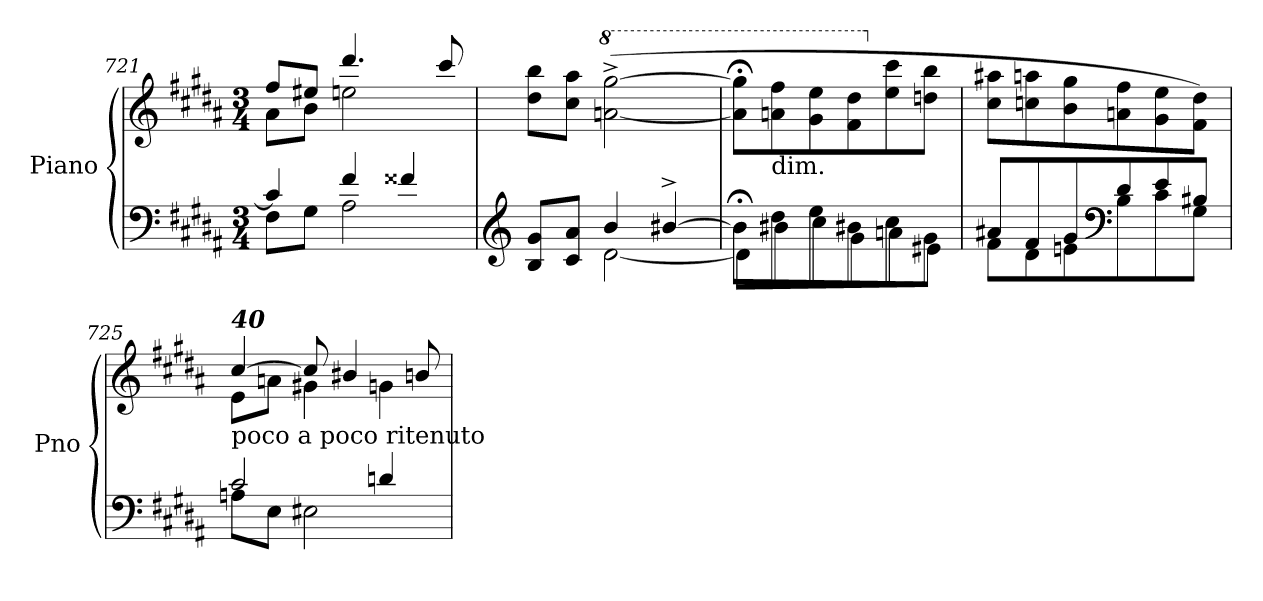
**kern	**kern
*part1	*part1
*staff2	*staff1
*I"Piano	*
*I'Pno	*
*clefF4	*clefG2
*k[f#c#g#d#a#]	*k[f#c#g#d#a#]
*M3/4	*M3/4
=721	=721
*^	*^
4c#/]	8F#\L	8ff#/L	8a#\L
.	8G#\J	8ee#X/J	8b\J
4f#/	2A#\	4.ddd#/	2een\
4f##X/	.	.	.
.	.	8ccc#/	.
*	*	*v	*v
=722	=722	=722
*clefG2	*	*
8B/ 8g#/L	4ryy	8dd#\ 8bb\L
8c#/ 8a#/J	.	8cc#\ 8aa#\J
*	*	*8va
4b/	[2d#\	(>[2aan\^ [2ggg#\^
[4b#X^/	.	.
=723	=723	=723
8b#;\L]	8d#\L]	8aa\];< 8ggg#\];<L
!	!	!LO:TX:b:t=dim.
8dd#\	8b#X\	8aan\ 8fff#\
8ee\	8cc#\	8gg#\ 8eee\
8b#X\	8g#\	8ff#\ 8ddd#\
*	*	*X8va
8cc#\	8an\	8ee\ 8ccc#\
8g#\J	8e#X\J	8ddn\ 8bb\J
=724	=724	=724
8a#X/L	8f#\L	8cc#\ 8aa#X\L
8f#/	8d#\	8ccn\ 8aan\
8g#/	8en\	8b\ 8gg#\
*clefF4	*	*
8d#/	8B\	8an\ 8ff#\
8e/	8c#\	8g#\ 8ee\
8B#X/J	8G#\J	8f#\ 8dd#\J)
!!LO:LB:g=z
=725	=725	=725
*	*	*^
!	!	!LO:TX:b:t=poco a poco ritenuto	!
!	!	!LO:TX:a:Bi:t=40	!
2c#/	8An\L	[4cc#/	8e\L
.	8E\J	.	8an\J
.	2E#X\	8cc#/]	4g#X\
.	.	4b#X/	.
4dn/	.	.	4gn\
.	.	8bn/	.
*v	*v	*	*
*	*v	*v
=	=
*-	*-
